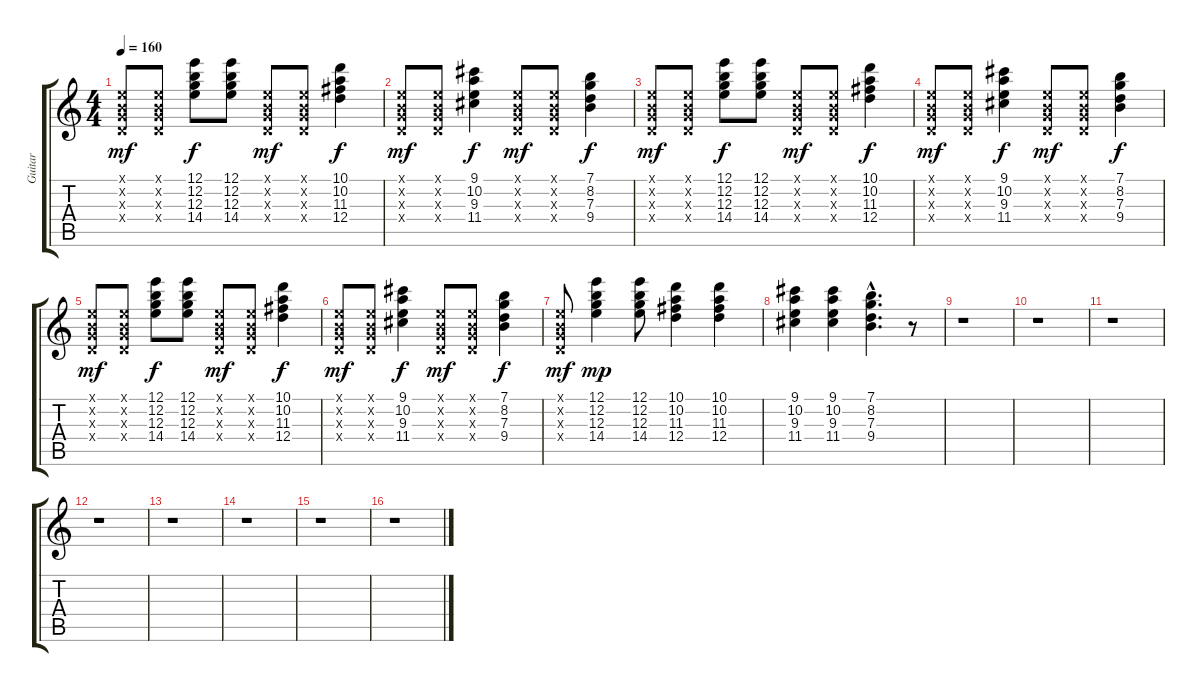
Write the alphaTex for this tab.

\track ("Guitar" "Guitar") {instrument electricguitarclean}
\staff {score tabs}
\tuning (E4 B3 G3 D3 A2 E2) {hide}
\ts (4 4)
\tempo 160
\clef g2
\ks c
(0.1{x} 0.2{x} 0.3{x} 0.4{x}).8{dy mf} (0.1{x} 0.2{x} 0.3{x} 0.4{x}).8 (12.1 12.2 12.3 14.4).8{dy f} (12.1 12.2 12.3 14.4).8 (0.1{x} 0.2{x} 0.3{x} 0.4{x}).8{dy mf} (0.1{x} 0.2{x} 0.3{x} 0.4{x}).8 (10.1 10.2 11.3 12.4).4{dy f} |
(0.1{x} 0.2{x} 0.3{x} 0.4{x}).8{dy mf} (0.1{x} 0.2{x} 0.3{x} 0.4{x}).8 (9.1 10.2 9.3 11.4).4{dy f} (0.1{x} 0.2{x} 0.3{x} 0.4{x}).8{dy mf} (0.1{x} 0.2{x} 0.3{x} 0.4{x}).8 (7.1 8.2 7.3 9.4).4{dy f} |
(0.1{x} 0.2{x} 0.3{x} 0.4{x}).8{dy mf} (0.1{x} 0.2{x} 0.3{x} 0.4{x}).8 (12.1 12.2 12.3 14.4).8{dy f} (12.1 12.2 12.3 14.4).8 (0.1{x} 0.2{x} 0.3{x} 0.4{x}).8{dy mf} (0.1{x} 0.2{x} 0.3{x} 0.4{x}).8 (10.1 10.2 11.3 12.4).4{dy f} |
(0.1{x} 0.2{x} 0.3{x} 0.4{x}).8{dy mf} (0.1{x} 0.2{x} 0.3{x} 0.4{x}).8 (9.1 10.2 9.3 11.4).4{dy f} (0.1{x} 0.2{x} 0.3{x} 0.4{x}).8{dy mf} (0.1{x} 0.2{x} 0.3{x} 0.4{x}).8 (7.1 8.2 7.3 9.4).4{dy f} |
(0.1{x} 0.2{x} 0.3{x} 0.4{x}).8{dy mf} (0.1{x} 0.2{x} 0.3{x} 0.4{x}).8 (12.1 12.2 12.3 14.4).8{dy f} (12.1 12.2 12.3 14.4).8 (0.1{x} 0.2{x} 0.3{x} 0.4{x}).8{dy mf} (0.1{x} 0.2{x} 0.3{x} 0.4{x}).8 (10.1 10.2 11.3 12.4).4{dy f} |
(0.1{x} 0.2{x} 0.3{x} 0.4{x}).8{dy mf} (0.1{x} 0.2{x} 0.3{x} 0.4{x}).8 (9.1 10.2 9.3 11.4).4{dy f} (0.1{x} 0.2{x} 0.3{x} 0.4{x}).8{dy mf} (0.1{x} 0.2{x} 0.3{x} 0.4{x}).8 (7.1 8.2 7.3 9.4).4{dy f} |
(0.1{x} 0.2{x} 0.3{x} 0.4{x}).8{dy mf} (12.1 12.2 12.3 14.4).4{dy mp} (12.1 12.2 12.3 14.4).8 (10.1 10.2 11.3 12.4).4 (10.1 10.2 11.3 12.4).4 |
(9.1 10.2 9.3 11.4).4 (9.1 10.2 9.3 11.4).4 (7.1{hac} 8.2{hac} 7.3{hac} 9.4{hac}).4{d} r.8 |
r.1 |
r.1 |
r.1 |
r.1 |
r.1 |
r.1 |
r.1 |
r.1
